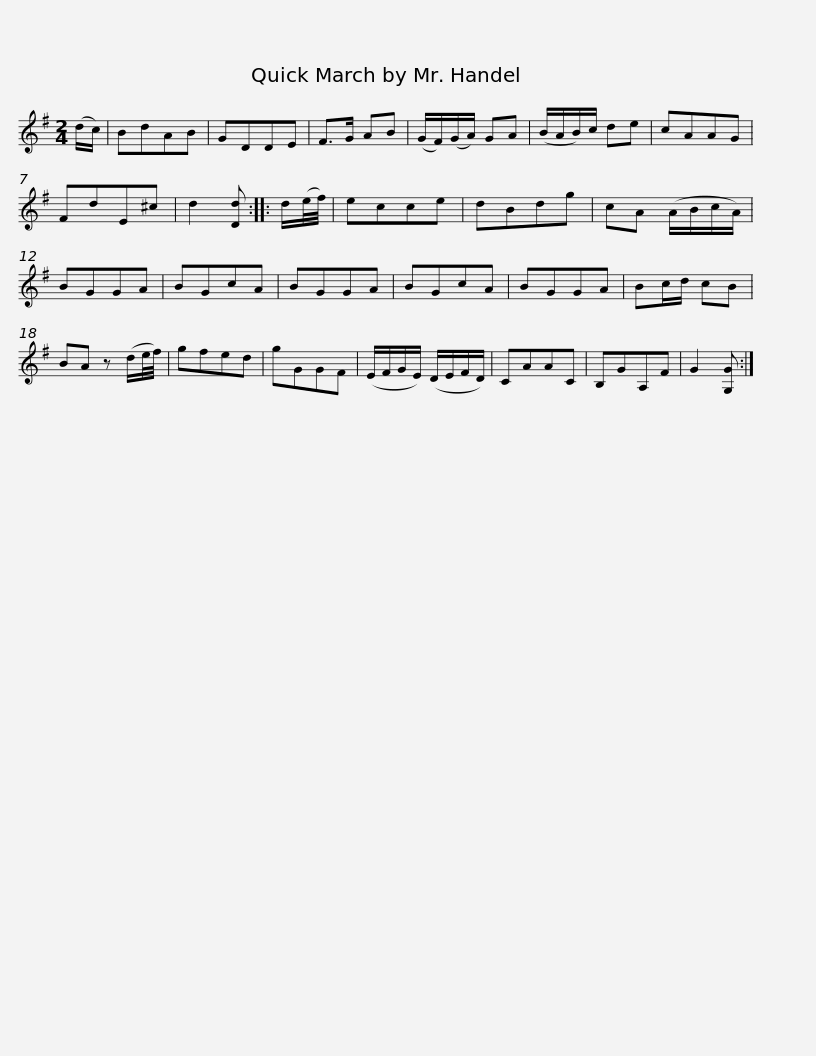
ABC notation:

X:1
L:1/8
M:2/4
I:linebreak $
K:G
V:1 treble
V:1
 (d/c/) | BdAB | GDDE | F>G AB | (G/F/)(G/A/) GA | %5
 (B/A/B/)c/ de | cAAG | FdE^c | d2 [Dd] :: d/(e/4f/4) |$ %10
 ecce | dBdg | cA (A/B/c/A/) | BGGA | BGcA | %15
 BGGA | BGcA | BGGA | Bc/d/ cB | BA z (d/e/4f/4) |$ %20
 gfed | gGGF | (E/F/G/E/) (D/E/F/D/) | CAAC | B,GA,F | %25
 G2 [G,G] :| %26
